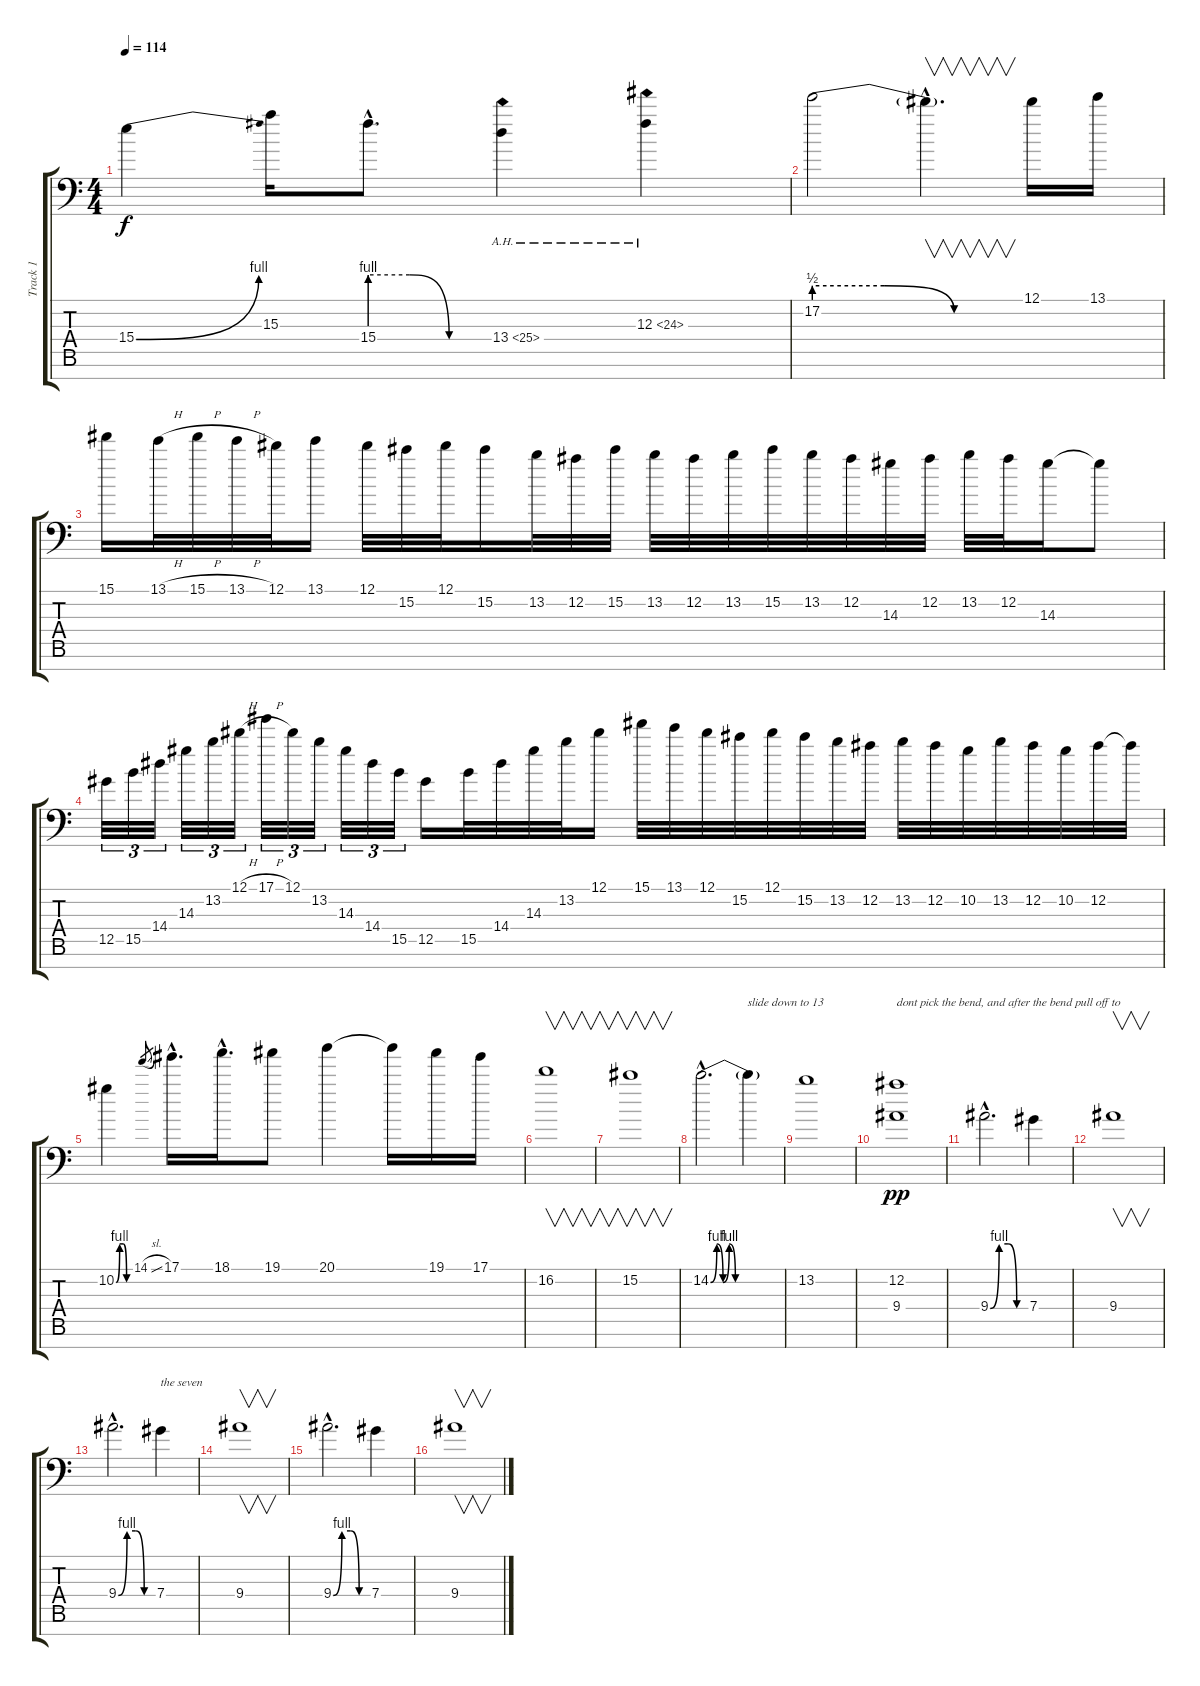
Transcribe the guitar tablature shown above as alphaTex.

\track ("Track 1" "Track 1") {instrument distortionguitar}
\staff {score tabs}
\tuning (Eb4 Bb3 Gb3 Db3 Ab2 Eb2 Bb1) {hide}
\ts (4 4)
\tempo 114
\clef f4
\ks c
15.4{be (bend 0 0 60 4)}.4{dy f} 15.3.16 15.4{be (custom 0 4 20 4 40 0 60 0) hac}.8{d} 13.4{ah 12}.4 12.3{ah 12}.4 |
17.2{be (custom 0 2 20 2 40 0 60 0)}.2 17.2{hac t}.4{v d} 12.1.16 13.1.16 |
15.1.16 13.1{h}.32 15.1{h}.32 13.1{h}.32 12.1.32 13.1.16 12.1.32 15.2.32 12.1.32 15.2.16 13.2.32 12.2.32 15.2.32 13.2.32 12.2.32 13.2.32 15.2.32 13.2.32 12.2.32 14.3.32 12.2.32 13.2.32 12.2.32 14.3.16 14.3{t}.8 |
12.5.32{tu (3 2)} 15.5.32{tu (3 2)} 14.4.32{tu (3 2)} 14.3.32{tu (3 2)} 13.2.32{tu (3 2)} 12.1{h}.32{tu (3 2)} 17.1{h}.32{tu (3 2)} 12.1.32{tu (3 2)} 13.2.32{tu (3 2)} 14.3.32{tu (3 2)} 14.4.32{tu (3 2)} 15.5.32{tu (3 2)} 12.5.16 15.5.32 14.4.32 14.3.32 13.2.32 12.1.16 15.1.32 13.1.32 12.1.32 15.2.32 12.1.32 15.2.32 13.2.32 12.2.32 13.2.32 12.2.32 10.2.32 13.2.32 12.2.32 10.2.32 12.2.32 12.2{t}.32 |
10.2{be (custom 0 0 15 4 30 4 45 0 60 0)}.4 14.1{sl}.8{gr} 17.1{hac}.16{d} 18.1{hac}.16{d} 19.1.8 20.1.4 20.1{t}.16 19.1.16 17.1.16 |
16.2.1{v} |
15.2.1{v} |
14.2{be (custom 0 0 5 4 10 0 15 4 20 0 30 0 40 0 60 0) hac}.2{d} 14.2{t}.4{txt "slide down to 13"} |
13.2.1 |
(12.2 9.4).1{txt "dont pick the bend, and after the bend pull off to" dy pp} |
9.4{be (custom 0 0 15 4 30 4 45 0 60 0) hac}.2{d} 7.4.4 |
9.4.1{v} |
9.4{be (custom 0 0 15 4 30 4 45 0 60 0) hac}.2{d} 7.4.4{txt "the seven"} |
9.4.1{v} |
9.4{be (custom 0 0 15 4 30 4 45 0 60 0) hac}.2{d} 7.4.4 |
9.4.1{v}
